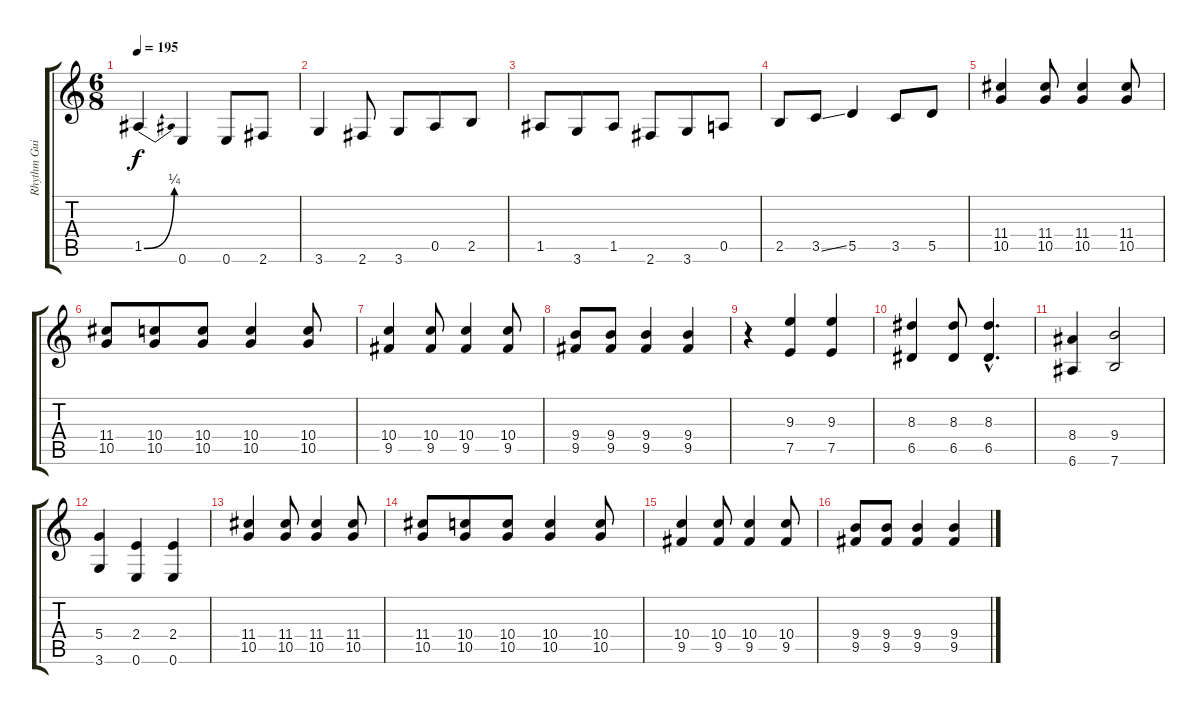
\track ("Rhythm Guitar" "Rhythm Gui") {instrument distortionguitar}
\staff {score tabs}
\tuning (E4 B3 G3 D3 A2 E2) {hide}
\ts (6 8)
\tempo 195
\clef g2
\ks c
1.5{be (bend 0 0 60 1)}.4{dy f} 0.6.4 0.6.8 2.6.8 |
3.6.4 2.6.8 3.6.8 0.5.8 2.5.8 |
1.5.8 3.6.8 1.5.8 2.6.8 3.6.8 0.5.8 |
2.5.8 3.5{ss}.8 5.5.4 3.5.8 5.5.8 |
(11.4 10.5).4 (11.4 10.5).8 (11.4 10.5).4 (11.4 10.5).8 |
(11.4 10.5).8 (10.4 10.5).8 (10.4 10.5).8 (10.4 10.5).4 (10.4 10.5).8 |
(10.4 9.5).4 (10.4 9.5).8 (10.4 9.5).4 (10.4 9.5).8 |
(9.4 9.5).8 (9.4 9.5).8 (9.4 9.5).4 (9.4 9.5).4 |
r.4 (9.3 7.5).4 (9.3 7.5).4 |
(8.3 6.5).4 (8.3 6.5).8 (8.3{hac} 6.5{hac}).4{d} |
(8.4 6.6).4 (9.4 7.6).2 |
(5.4 3.6).4 (2.4 0.6).4 (2.4 0.6).4 |
(11.4 10.5).4 (11.4 10.5).8 (11.4 10.5).4 (11.4 10.5).8 |
(11.4 10.5).8 (10.4 10.5).8 (10.4 10.5).8 (10.4 10.5).4 (10.4 10.5).8 |
(10.4 9.5).4 (10.4 9.5).8 (10.4 9.5).4 (10.4 9.5).8 |
(9.4 9.5).8 (9.4 9.5).8 (9.4 9.5).4 (9.4 9.5).4
